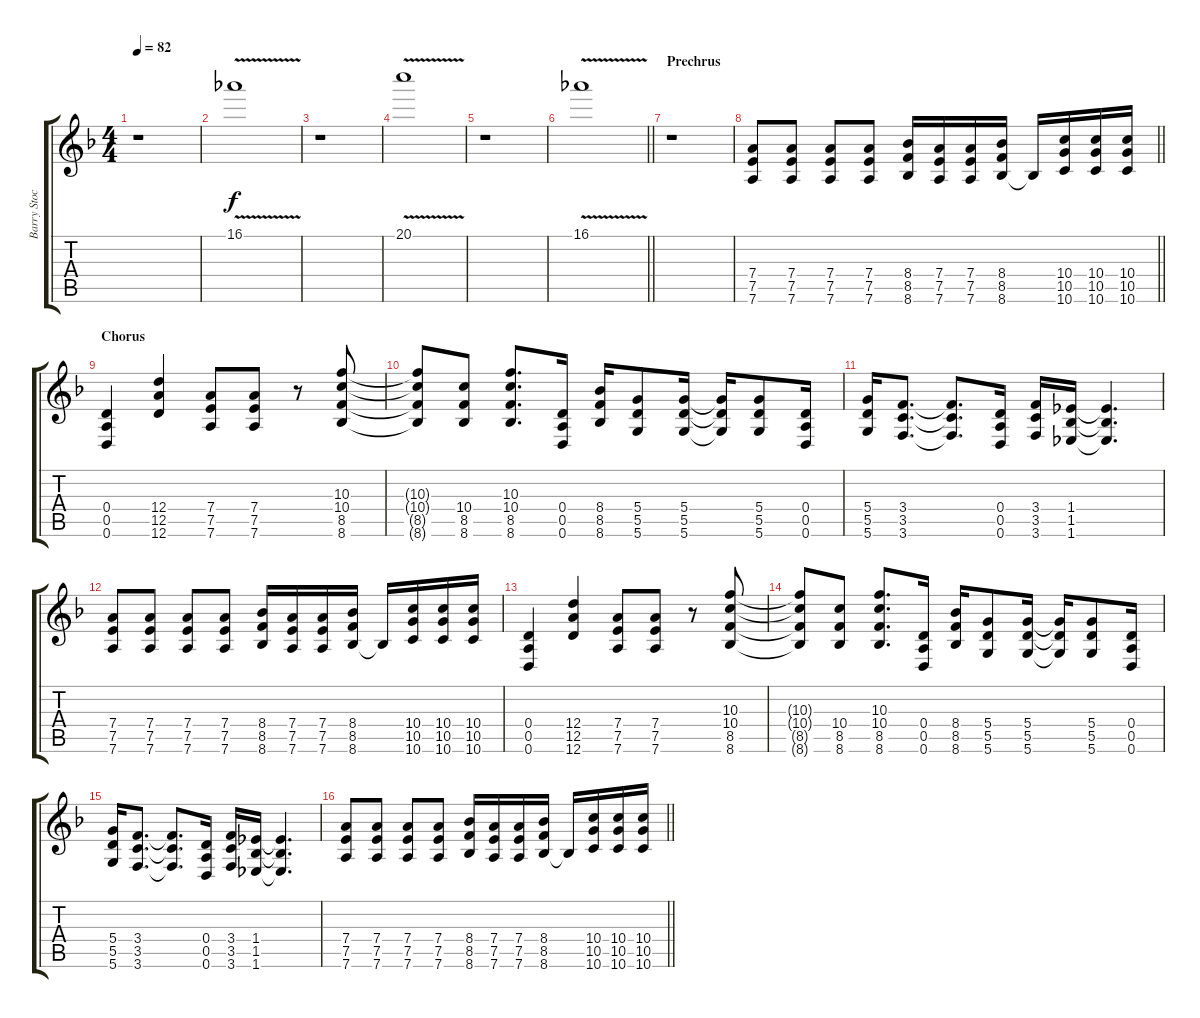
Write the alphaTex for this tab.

\track ("Barry Stock" "Barry Stoc") {instrument distortionguitar}
\staff {score tabs}
\tuning (E4 B3 G3 D3 A2 D2) {hide}
\ts (4 4)
\tempo 82
\clef g2
\ks f
r.1{dy f} |
16.1{v}.1 |
r.1 |
20.1{v}.1 |
r.1 |
\barLineRight lightlight
16.1{v}.1 |
\section ("" "Prechrus")
r.1 |
\barLineRight lightlight
(7.4 7.5 7.6).8 (7.4 7.5 7.6).8 (7.4 7.5 7.6).8 (7.4 7.5 7.6).8 (8.4 8.5 8.6).16 (7.4 7.5 7.6).16 (7.4 7.5 7.6).16 (8.4 8.5 8.6).16 8.6{t}.16 (10.4 10.5 10.6).16 (10.4 10.5 10.6).16 (10.4 10.5 10.6).16 |
\section ("" "Chorus")
(0.4 0.5 0.6).4 (12.4 12.5 12.6).4 (7.4 7.5 7.6).8 (7.4 7.5 7.6).8 r.8 (10.3 10.4 8.5 8.6).8 |
(10.3{t} 10.4{t} 8.5{t} 8.6{t}).8 (10.4 8.5 8.6).8 (10.3 10.4 8.5 8.6).8{d} (0.4 0.5 0.6).16 (8.4 8.5 8.6).16 (5.4 5.5 5.6).8 (5.4 5.5 5.6).16 (5.4{t} 5.5{t} 5.6{t}).16 (5.4 5.5 5.6).8 (0.4 0.5 0.6).16 |
(5.4 5.5 5.6).16 (3.4 3.5 3.6).8{d} (3.4{t} 3.5{t} 3.6{t}).8{d} (0.4 0.5 0.6).16 (3.4 3.5 3.6).16 (1.4 1.5 1.6).16 (1.4{t} 1.5{t} 1.6{t}).4{d} |
(7.4 7.5 7.6).8 (7.4 7.5 7.6).8 (7.4 7.5 7.6).8 (7.4 7.5 7.6).8 (8.4 8.5 8.6).16 (7.4 7.5 7.6).16 (7.4 7.5 7.6).16 (8.4 8.5 8.6).16 8.6{t}.16 (10.4 10.5 10.6).16 (10.4 10.5 10.6).16 (10.4 10.5 10.6).16 |
(0.4 0.5 0.6).4 (12.4 12.5 12.6).4 (7.4 7.5 7.6).8 (7.4 7.5 7.6).8 r.8 (10.3 10.4 8.5 8.6).8 |
(10.3{t} 10.4{t} 8.5{t} 8.6{t}).8 (10.4 8.5 8.6).8 (10.3 10.4 8.5 8.6).8{d} (0.4 0.5 0.6).16 (8.4 8.5 8.6).16 (5.4 5.5 5.6).8 (5.4 5.5 5.6).16 (5.4{t} 5.5{t} 5.6{t}).16 (5.4 5.5 5.6).8 (0.4 0.5 0.6).16 |
(5.4 5.5 5.6).16 (3.4 3.5 3.6).8{d} (3.4{t} 3.5{t} 3.6{t}).8{d} (0.4 0.5 0.6).16 (3.4 3.5 3.6).16 (1.4 1.5 1.6).16 (1.4{t} 1.5{t} 1.6{t}).4{d} |
\barLineRight lightlight
(7.4 7.5 7.6).8 (7.4 7.5 7.6).8 (7.4 7.5 7.6).8 (7.4 7.5 7.6).8 (8.4 8.5 8.6).16 (7.4 7.5 7.6).16 (7.4 7.5 7.6).16 (8.4 8.5 8.6).16 8.6{t}.16 (10.4 10.5 10.6).16 (10.4 10.5 10.6).16 (10.4 10.5 10.6).16
